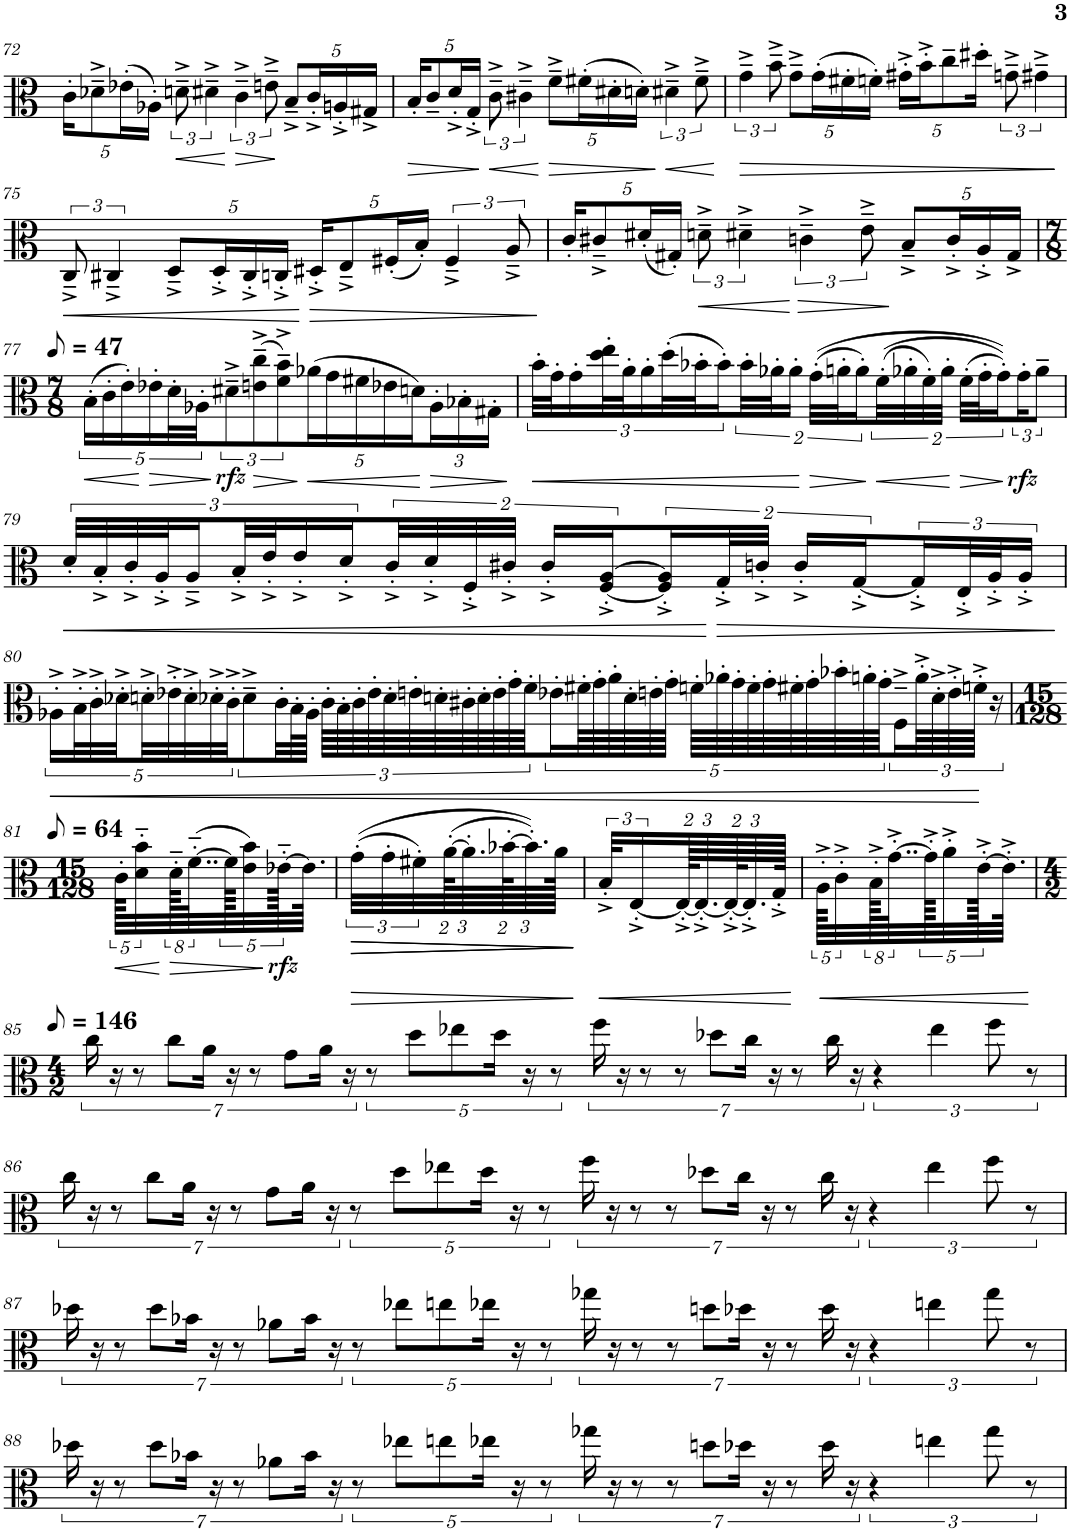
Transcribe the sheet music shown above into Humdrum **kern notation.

**kern	**dynam
*part1	*part1
*staff1	*staff1
*I"Viola	*
*I'Vla.	*
!!LO:PB:g=z
*clefC3	*
*k[]	*
*M4/4	*
*met(c)	*
*Xbrackettup	*
=72	=72
20c'\KL	.
10d-X~^\	.
(20e-X'\L	.
20A-X'\JJ)	.
*brackettup	*
!	!LO:HP:b
12dn~^\	<
6d#X~^\	.
!	!LO:HP:n=1:b
6c~^\	[ >
12en~^\	.
*Xbrackettup	*
10B~^/L	]
20c'^/L	.
20An'^/	.
20G#X^/JJ	.
=73	=73
!	!LO:HP:b
20B'/KL	>
10c~/	.
20d'^/L	.
20G'^/JJ	.
*brackettup	*
!	!LO:HP:n=1:b
12c~^\	] <
6c#X~^\	.
*Xbrackettup	*
!	!LO:HP:n=1:b
10f~^\L	[ >
(20f#X'\L	.
20d#X'\	.
20dn'\JJ)	.
*brackettup	*
!	!LO:HP:n=1:b
6d#X~^\	] <
12f#~^\	.
.	[
=74	=74
!	!LO:HP:b
6g~^\	>
12b~^\	.
*Xbrackettup	*
10g~^\L	.
(20g'\L	.
20f#X'\	.
20fn'\JJ)	.
20g#X'^\LL	.
20b'^\J	.
10cc~\	.
20dd#X'\Jk	.
*brackettup	*
12gn~^\	.
6g#X~^\	.
.	]
!!LO:LB:g=z
=75	=75
!	!LO:HP:b
12C~^/	<
6C#X~^/	.
*Xbrackettup	*
10D~^/L	.
20D'^/L	.
20C#'^/	.
20Cn'^/JJ	.
!	!LO:HP:n=1:b
20D#X'^/KL	[ >
10E~^/	.
(20F#X'/L	.
20B'/JJ)	.
*brackettup	*
6F#~^/	.
12A~^/	.
.	]
=76	=76
*Xbrackettup	*
20c'/KL	.
10c#X~^/	.
(20d#X'/L	.
20G#X'/JJ)	.
*brackettup	*
!	!LO:HP:b
12dn~^\	<
6d#X~^\	.
!	!LO:HP:n=1:b
6cn~^\	[ >
12e~^\	.
*Xbrackettup	*
10B~^/L	]
20c'^/L	.
20A'^/	.
20G#^/JJ	.
!!LO:LB:g=z
=77	=77
*M7/8	*
*brackettup	*
*MM24	*
!	!LO:HP:b
(20B'\LL	<
20c'\	.
20e'\)	.
!	!LO:HP:n=1:b
20e-X'\	[ >
40d'\L	.
40A-X'\JJ	.
!	!LO:DY:n=1:b
12d#X~^\	] rfz
!	!LO:HP:b
(12en\~^ 12cc\~^	>
12f\~^ 12b\~^)	.
*Xbrackettup	*
!	!LO:HP:n=1:b
(20a-X\L	] <
20g\	.
20f#X\	.
20e-X\	.
20dn\)	.
!	!LO:HP:n=1:b
24A-'\	[ >
24B-X'\	.
24G#X'\JJ	.
.	]
=78	=78
*brackettup	*
!	!LO:HP:b
48b'\LLL	<
48g'\J	.
24g'\	.
48dd\' 48ee\'L	.
48a'\J	.
24a'\	.
(48dd'\L	.
48b-X'\J	.
24b-'\)	.
32b-'\L	.
32a-X'\J	.
16a-'\JJ	.
!	!LO:HP:n=1:b
((32g'\LLL	[ >
32an'\J	.
16a'\)	.
!	!LO:HP:n=1:b
((32f'\L	] <
32a-X'\	.
32f'\)	.
32a-'\JJJ	.
!	!LO:HP:n=1:b
(32f'\LLL	[ >
32g'\J	.
16g'\)))	.
!	!LO:DY:n=1:b
24g'\J	] rfz
12a-~\J	.
!!LO:LB:g=z
=79	=79
!	!LO:HP:b
48d'/LLL	<
48B'^/	.
48c'^/	.
48A'^/J	.
24A~^/	.
48B'^/L	.
48e'^/J	.
24e'^/	.
24d'^/	.
32c'^/L	.
32d'^/	.
32F'^/	.
32c#X'^/JJJ	.
16c#'^/LL	.
[16F/'^ [16A/'^	.
16F/]'^ 16A/]'^	.
!	!LO:HP:n=1:b
32G'^/L	[ >
32cn'^/JJJ	.
16c'^/LL	.
[16G'^/	.
24G'^/]	.
48E'^/L	.
48A'^/J	.
24A'^/JJ	.
.	]
!!LO:LB:g=z
=80	=80
!	!LO:HP:b
20A-X'^\LL	<
40B'^\L	.
40c'^\	.
40d-X'^\	.
40dn'^\	.
40e-X'^\	.
40d'^\	.
40d-X'^\	.
40c'^\JJ	.
12d-~^\	.
48c'\LL	.
96B'\L	.
96A-'\JJJJ	.
96c'\LLLL	.
96B'\	.
96c'\	.
96e-'\	.
96d-'\	.
96en'\	.
96dn'\	.
96c#X'\	.
96d'\	.
96e'\	.
96g'\	.
96f'\JJ	.
20e-X'\	.
80f#X'\LL	.
80g'\	.
80a'\	.
80d'\	.
80en'\	.
80g'\JJJJ	.
80fn'\LLLL	.
80a-X'\	.
80g'\	.
80f'\	.
80g'\	.
80f#X'\	.
80g'\	.
80b-X'\	.
80an'\	.
80g'\JJ	.
24F~^\	.
96a'^\LL	.
96d'^\	.
96e'^\	.
96fn'^\JJJJ	.
24r	[
!!LO:LB:g=z
=81	=81
*M15/128	*
*MM32	*
!	!LO:HP:b
160c'\KKLLL	<
40d\'~ 40b\'~	.
!	!LO:HP:n=1:b
256d'~\KKL	[ >
([64..f'~\	.
320f\JKK]	.
40e\ 40b\)	.
!	!LO:DY:n=1:b
[320e-X'~\KKL	] rfz
64.e-\JJJJ]	.
=82	=82
!	!LO:HP:b
((48g'\LLL	>
!	!LO:HP:b
48g'\	>
!	!LO:HP:b
48f#X'\)	>
([128a'\KL	.
96.a'\]	.
[128b-X'\K	.
96.b-'\]))	.
128a\JJJJk	.
.	] ] ]
=83	=83
!	!LO:HP:b
48B'^/KLL	<
[24E'^/	.
128E'^/KLL_	.
96.E'^/_	.
128E'^/K_	.
96.E'^/]	.
128G'^/JJJJk	.
.	[
=84	=84
!	!LO:HP:b
160A'^\KKLLL	<
40c'^\	.
256B'^\KKL	.
[64..g'^\	.
320g'^\JKK]	.
40a'^\	.
[320e'^\KKL	.
64.e'^\JJJJ]	.
.	[
!!LO:LB:g=z
=85	=85
*M4/2	*
*MM73	*
28cc\	.
28r	.
14r	.
14cc\L	.
28a\Jk	.
28r	.
14r	.
14g\L	.
28a\Jk	.
28r	.
10r	.
10dd\L	.
10ee-X\	.
20dd\Jk	.
20r	.
10r	.
28ff\	.
28r	.
14r	.
14r	.
14dd-X\L	.
28cc\Jk	.
28r	.
14r	.
28cc\	.
28r	.
6r	.
6ee-\	.
12ff\	.
12r	.
!!LO:LB:g=z
=86	=86
28cc\	.
28r	.
14r	.
14cc\L	.
28a\Jk	.
28r	.
14r	.
14g\L	.
28a\Jk	.
28r	.
10r	.
10dd\L	.
10ee-X\	.
20dd\Jk	.
20r	.
10r	.
28ff\	.
28r	.
14r	.
14r	.
14dd-X\L	.
28cc\Jk	.
28r	.
14r	.
28cc\	.
28r	.
6r	.
6ee-\	.
12ff\	.
12r	.
!!LO:LB:g=z
=87	=87
28dd-X\	.
28r	.
14r	.
14dd-\L	.
28b-X\Jk	.
28r	.
14r	.
14a-X\L	.
28b-\Jk	.
28r	.
10r	.
10ee-X\L	.
10een\	.
20ee-X\Jk	.
20r	.
10r	.
28gg-X\	.
28r	.
14r	.
14r	.
14ddn\L	.
28dd-X\Jk	.
28r	.
14r	.
28dd-\	.
28r	.
6r	.
6een\	.
12gg-\	.
12r	.
!!LO:LB:g=z
=88	=88
28dd-X\	.
28r	.
14r	.
14dd-\L	.
28b-X\Jk	.
28r	.
14r	.
14a-X\L	.
28b-\Jk	.
28r	.
10r	.
10ee-X\L	.
10een\	.
20ee-X\Jk	.
20r	.
10r	.
28gg-X\	.
28r	.
14r	.
14r	.
14ddn\L	.
28dd-X\Jk	.
28r	.
14r	.
28dd-\	.
28r	.
6r	.
6een\	.
12gg-\	.
12r	.
=	=
*-	*-
